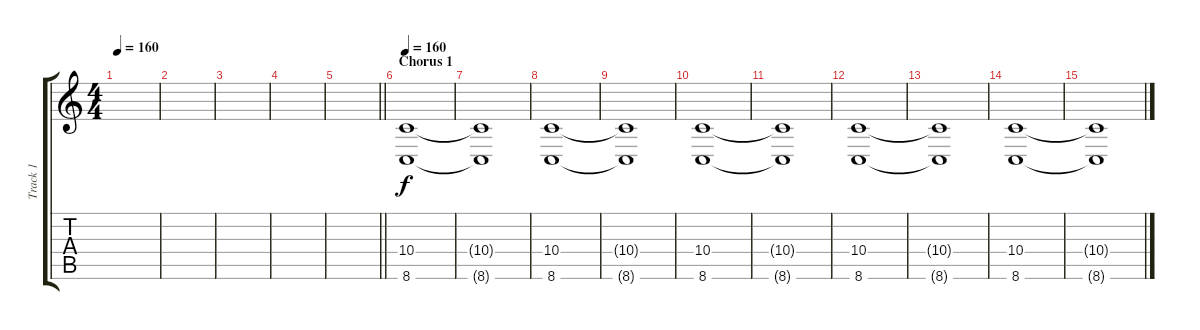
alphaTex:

\track ("Track 1" "Track 1") {instrument lead3calliope}
\staff {score tabs}
\tuning (E4 B3 G3 D3 A2 E2) {hide}
\ts (4 4)
\tempo 160
\clef g2
\ks c
|
|
|
|
\barLineRight lightlight
|
\section ("" "Chorus 1")
\tempo 160
(10.4 8.6).1 |
(10.4{t} 8.6{t}).1 |
(10.4 8.6).1 |
(10.4{t} 8.6{t}).1 |
(10.4 8.6).1 |
(10.4{t} 8.6{t}).1 |
(10.4 8.6).1 |
(10.4{t} 8.6{t}).1 |
(10.4 8.6).1 |
(10.4{t} 8.6{t}).1
